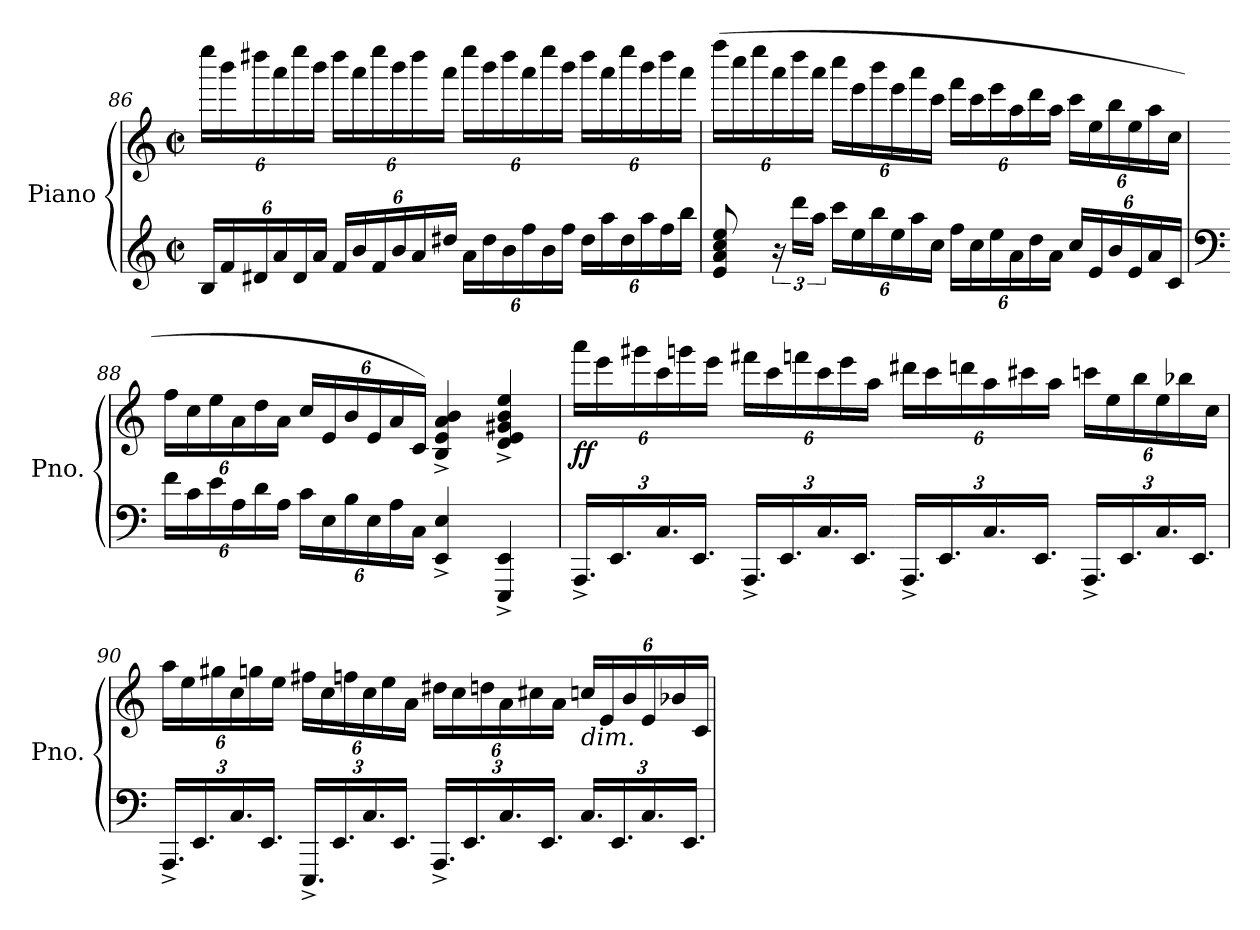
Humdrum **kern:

**kern	**kern	**dynam
*part1	*part1	*part1
*staff2	*staff1	*staff1/2
*I"Piano	*	*
*I'Pno.	*	*
*clefG2	*clefG2	*
*k[]	*k[]	*
*M2/2	*M2/2	*
*met(c|)	*met(c|)	*
*Xbrackettup	*Xbrackettup	*
=86	=86	=86
24B/LL	24eeee\LL	.
24f/	24bbb\	.
24d#X/	24dddd#X\	.
24a/	24aaa\	.
24d#/	24eeee\	.
24a/JJ	24bbb\JJ	.
24f/LL	24dddd#\LL	.
24b/	24aaa\	.
24f/	24eeee\	.
24b/	24bbb\	.
24a/	24dddd#\	.
24dd#X/JJ	24aaa\JJ	.
24a\LL	24eeee\LL	.
24dd#\	24bbb\	.
24b\	24dddd#\	.
24ff\	24aaa\	.
24b\	24eeee\	.
24ff\JJ	24bbb\JJ	.
24dd#\LL	24dddd#\LL	.
24aa\	24aaa\	.
24dd#\	24eeee\	.
24aa\	24bbb\	.
24ff\	24dddd#\	.
24bb\JJ	24aaa\JJ	.
!!LO:LB:g=z
=87	=87	=87
!	!	!LO:DY:b=2
!	!	!LO:DY:n=1:b
8e/ 8a/ 8cc/ 8ee/	(>24ffff\LL	fz f
.	24cccc\	.
.	24eeee\	.
*brackettup	*	*
24r	24aaa\	.
24ddd\LL	24dddd\	.
24aa\JJ	24aaa\JJ	.
*Xbrackettup	*	*
24ccc\LL	24cccc\LL	.
24ee\	24eee\	.
24bb\	24bbb\	.
24ee\	24eee\	.
24aa\	24aaa\	.
24cc\JJ	24ccc\JJ	.
24ff\LL	24fff\LL	.
24cc\	24ccc\	.
24ee\	24eee\	.
24a\	24aa\	.
24dd\	24ddd\	.
24a\JJ	24aa\JJ	.
24cc/LL	24ccc\LL	.
24e/	24ee\	.
24b/	24bb\	.
24e/	24ee\	.
24a/	24aa\	.
24c/JJ	24cc\JJ	.
=88	=88	=88
*clefF4	*	*
24f\LL	24ff\LL	.
24c\	24cc\	.
24e\	24ee\	.
24A\	24a\	.
24d\	24dd\	.
24A\JJ	24a\JJ	.
24c\LL	24cc/LL	.
24E\	24e/	.
24B\	24b/	.
24E\	24e/	.
24A\	24a/	.
24C\JJ	24c/JJ)	.
4EE/^ 4E/^	4B/^ 4e/^ 4a/^ 4b/^	.
4EEE/^ 4EE/^	4d/^ 4e/^ 4g#X/^ 4b/^ 4ee/^	.
!!LO:LB:g=z
=89	=89	=89
!	!	!LO:DY:b
24.AAA^/LL	24aaa\LL	ff
.	24eee\	.
24.EE/	.	.
.	24ggg#X\	.
24.C/	24ccc\	.
.	24gggn\	.
24.EE/JJ	.	.
.	24eee\JJ	.
24.AAA^/LL	24fff#X\LL	.
.	24ccc\	.
24.EE/	.	.
.	24fffn\	.
24.C/	24ccc\	.
.	24eee\	.
24.EE/JJ	.	.
.	24aa\JJ	.
24.AAA^/LL	24ddd#X\LL	.
.	24ccc\	.
24.EE/	.	.
.	24dddn\	.
24.C/	24aa\	.
.	24ccc#X\	.
24.EE/JJ	.	.
.	24aa\JJ	.
24.AAA^/LL	24cccn\LL	.
.	24ee\	.
24.EE/	.	.
.	24bb\	.
24.C/	24ee\	.
.	24bb-X\	.
24.EE/JJ	.	.
.	24cc\JJ	.
=90	=90	=90
24.AAA^/LL	24aa\LL	.
.	24ee\	.
24.EE/	.	.
.	24gg#X\	.
24.C/	24cc\	.
.	24ggn\	.
24.EE/JJ	.	.
.	24ee\JJ	.
24.EEE^/LL	24ff#X\LL	.
.	24cc\	.
24.EE/	.	.
.	24ffn\	.
24.C/	24cc\	.
.	24ee\	.
24.EE/JJ	.	.
.	24a\JJ	.
24.AAA^/LL	24dd#X\LL	.
.	24cc\	.
24.EE/	.	.
.	24ddn\	.
24.C/	24a\	.
.	24cc#X\	.
24.EE/JJ	.	.
.	24a\JJ	.
!	!LO:TX:b:i:t=dim.	!
24.C/LL	24ccn/LL	.
.	24e/	.
24.EE/	.	.
.	24b/	.
24.C/	24e/	.
.	24b-X/	.
24.EE/JJ	.	.
.	24c/JJ	.
=	=	=
*-	*-	*-
